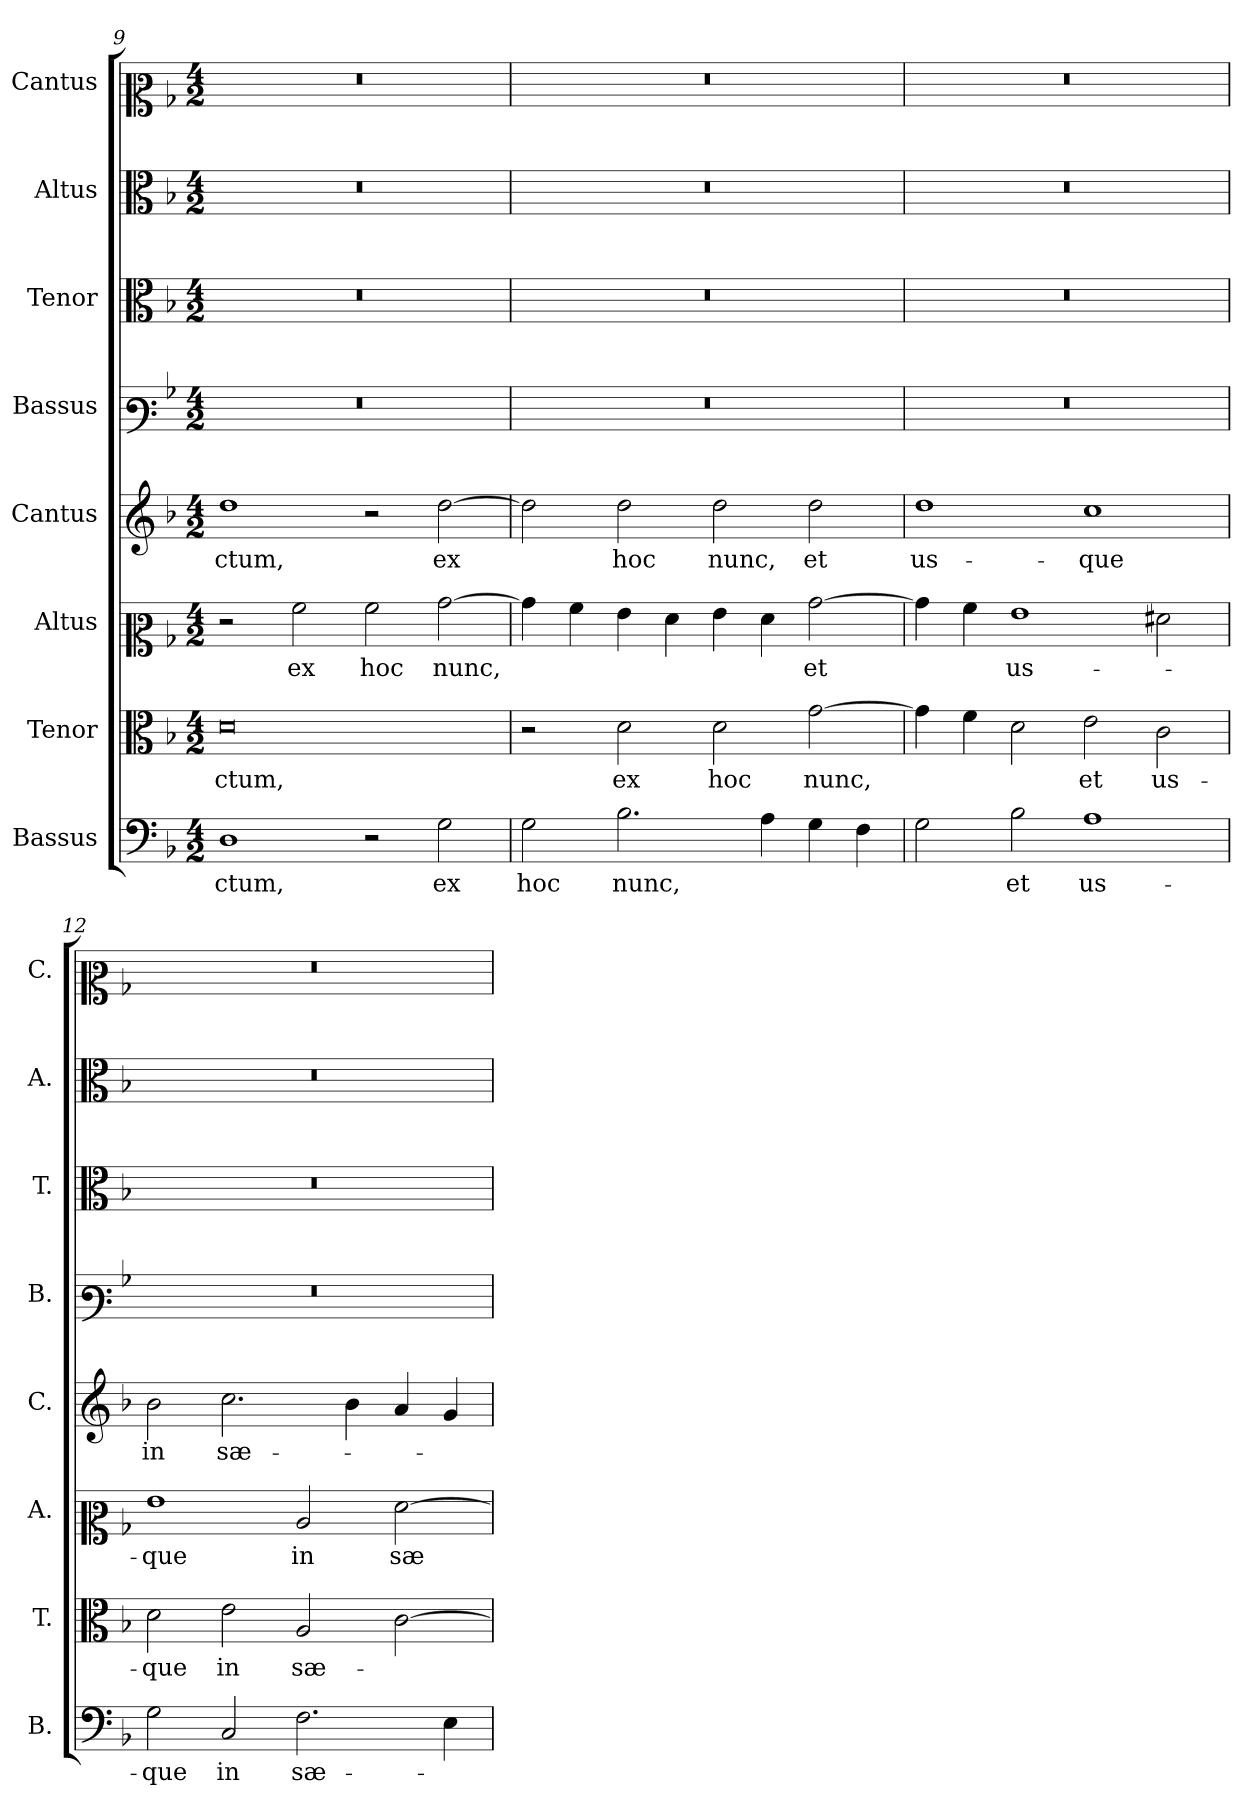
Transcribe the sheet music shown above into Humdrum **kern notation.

**kern	**text	**kern	**text	**kern	**text	**kern	**text	**kern	**kern	**kern	**kern
*part8	*part8	*part7	*part7	*part6	*part6	*part5	*part5	*part4	*part3	*part2	*part1
*staff8	*staff8	*staff7	*staff7	*staff6	*staff6	*staff5	*staff5	*staff4	*staff3	*staff2	*staff1
*I"Bassus	*	*I"Tenor	*	*I"Altus	*	*I"Cantus	*	*I"Bassus	*I"Tenor	*I"Altus	*I"Cantus
*I'B.	*	*I'T.	*	*I'A.	*	*I'C.	*	*I'B.	*I'T.	*I'A.	*I'C.
*clefF4	*	*clefC3	*	*clefC2	*	*clefG2	*	*clefF3	*clefC3	*clefC3	*clefC2
*k[b-]	*	*k[b-]	*	*k[b-]	*	*k[b-]	*	*k[b-]	*k[b-]	*k[b-]	*k[b-]
*M4/2	*	*M4/2	*	*M4/2	*	*M4/2	*	*M4/2	*M4/2	*M4/2	*M4/2
=9	=9	=9	=9	=9	=9	=9	=9	=9	=9	=9	=9
1D	-ctum,	0d	-ctum,	2r	.	1dd	-ctum,	0r	0r	0r	0r
.	.	.	.	2a\	ex	.	.	.	.	.	.
2r	.	.	.	2a\	hoc	2r	.	.	.	.	.
2G\	ex	.	.	[2b-\	nunc,	[2dd\	ex	.	.	.	.
=10	=10	=10	=10	=10	=10	=10	=10	=10	=10	=10	=10
2G\	hoc	2r	.	4b-\]	.	2dd\]	.	0r	0r	0r	0r
.	.	.	.	4a\	.	.	.	.	.	.	.
2.B-\	nunc,	2d\	ex	4g\	.	2dd\	hoc	.	.	.	.
.	.	.	.	4f\	.	.	.	.	.	.	.
.	.	2d\	hoc	4g\	.	2dd\	nunc,	.	.	.	.
4A\	.	.	.	4f\	.	.	.	.	.	.	.
4G\	.	[2g\	nunc,	[2b-\	et	2dd\	et	.	.	.	.
4F\	.	.	.	.	.	.	.	.	.	.	.
=11	=11	=11	=11	=11	=11	=11	=11	=11	=11	=11	=11
2G\	.	4g\]	.	4b-\]	.	1dd	us-	0r	0r	0r	0r
.	.	4f\	.	4a\	.	.	.	.	.	.	.
2B-\	et	2d\	.	1g	us-	.	.	.	.	.	.
1A	us-	2e\	et	.	.	1cc	-que	.	.	.	.
.	.	2c\	us-	2f#X\	.	.	.	.	.	.	.
=12	=12	=12	=12	=12	=12	=12	=12	=12	=12	=12	=12
2G\	-que	2d\	-que	1g	-que	2b-\	in	0r	0r	0r	0r
2C/	in	2e\	in	.	.	2.cc\	sæ-	.	.	.	.
2.F\	sæ-	2A/	sæ-	2c/	in	.	.	.	.	.	.
.	.	.	.	.	.	4b-\	.	.	.	.	.
.	.	[2c\	.	[2f\	sæ-	4a/	.	.	.	.	.
4E\	.	.	.	.	.	4g/	.	.	.	.	.
=	=	=	=	=	=	=	=	=	=	=	=
*-	*-	*-	*-	*-	*-	*-	*-	*-	*-	*-	*-
